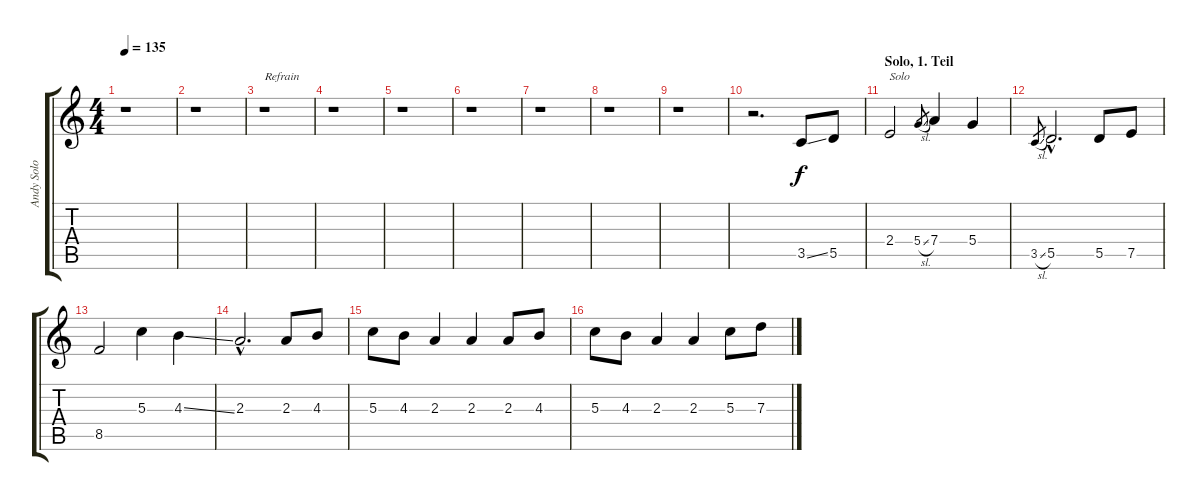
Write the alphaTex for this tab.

\track ("Andy Solo" "Andy Solo") {instrument distortionguitar}
\staff {score tabs}
\tuning (E4 B3 G3 D3 A2 E2) {hide}
\ts (4 4)
\tempo 135
\clef g2
\ks c
r.1{dy f} |
r.1 |
r.1{txt "Refrain"} |
r.1 |
r.1 |
r.1 |
r.1 |
r.1 |
r.1 |
r.2{d} 3.5{ss}.8 5.5.8 |
\section ("" "Solo, 1. Teil")
2.4.2{txt "Solo"} 5.4{sl}.8{gr} 7.4.4 5.4.4 |
3.5{sl}.8{gr} 5.5{hac}.2{d} 5.5.8 7.5.8 |
8.5.2 5.3.4 4.3{ss}.4 |
2.3{hac}.2{d} 2.3.8 4.3.8 |
5.3.8 4.3.8 2.3.4 2.3.4 2.3.8 4.3.8 |
5.3.8 4.3.8 2.3.4 2.3.4 5.3.8 7.3.8
